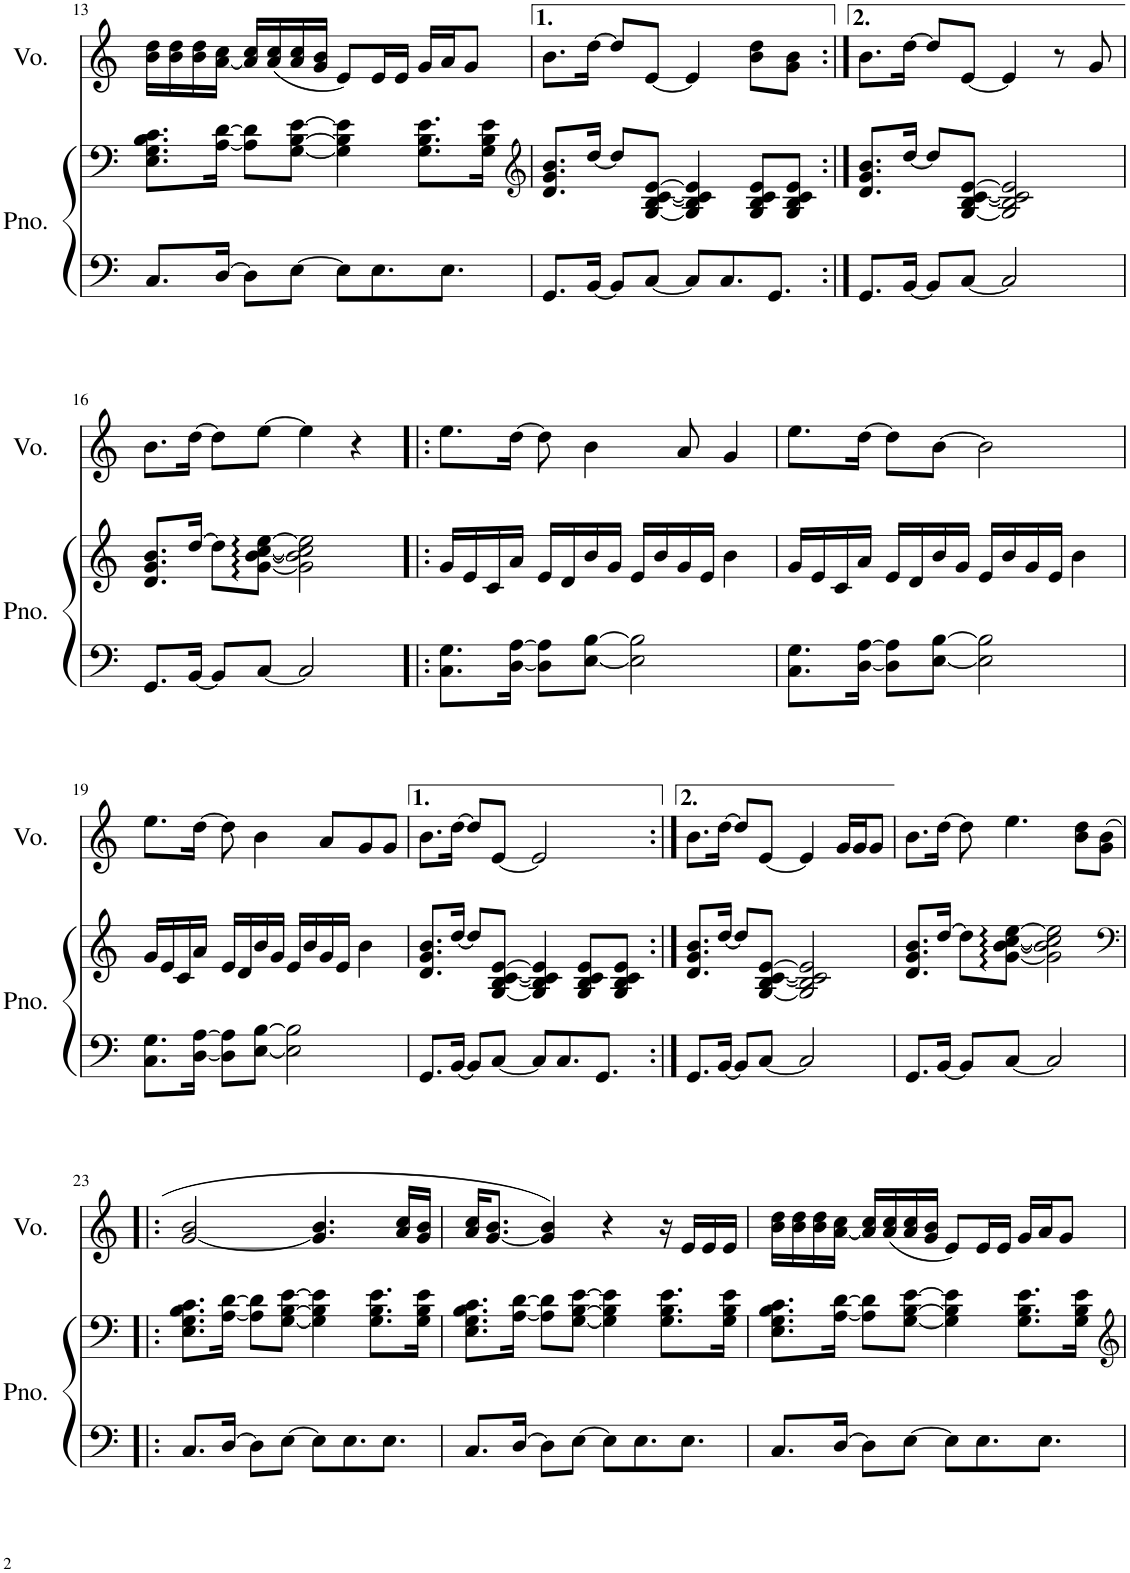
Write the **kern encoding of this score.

**kern	**kern	**kern
*part2	*part2	*part1
*staff3	*staff2	*staff1
*I"Piano	*	*I"Voice
*I'Pno.	*	*I'Vo.
!!LO:PB:g=z
*clefF4	*clefF4	*clefG2
*k[]	*k[]	*k[]
*M4/4	*M4/4	*M4/4
=13	=13	=13
8.C/L	8.E\ 8.G\ 8.B\ 8.c\L	16b\ 16dd\LL
.	.	16b\ 16dd\
.	.	16b\ 16dd\
[16D/Jk	[16A\ [16d\Jk	[16a\ 16cc\JJ
8D\L]	8A\] 8d\]L	16a/] 16cc/LL
.	.	(16a/ 16cc/
[8E\J	[8G\ [8B\ [8e\J	16a/ 16cc/
.	.	16g/ 16b/JJ
8E\L]	4G\] 4B\] 4e\]	8e/L)
8.E\	.	16e/L
.	.	16e/JJ
.	8.G\ 8.B\ 8.e\L	16g/LL
8.E\J	.	16a/J
.	.	8g/J
.	16G\ 16B\ 16e\Jk	.
=14	=14	=14
*	*clefG2	*
8.GG/L	8.d/ 8.g/ 8.b/L	8.b\L
[16BB/Jk	[16dd/Jk	[16dd\Jk
8BB/L]	8dd/L]	8dd/L]
[8C/J	[8G/ [8B/ [<8c/ [8e/J	[8e/J
8C/L]	4G/] 4B/] 4c/] 4e/]	4e/]
8.C/	.	.
.	8G/ 8B/ 8c/ 8e/L	8b\ 8dd\L
8.GG/J	.	.
.	8G/ 8B/ 8c/ 8e/J	8g\ 8b\J
=15:|!	=15:|!	=15:|!
8.GG/L	8.d/ 8.g/ 8.b/L	8.b\L
[16BB/Jk	[16dd/Jk	[16dd\Jk
8BB/L]	8dd/L]	8dd/L]
[8C/J	[8G/ [8B/ [<8c/ [8e/J	[8e/J
2C/]	2G/] 2B/] 2c/] 2e/]	4e/]
.	.	8r
.	.	8g/
!!LO:LB:g=z
=16	=16	=16
8.GG/L	8.d/ 8.g/ 8.b/L	8.b\L
[16BB/Jk	[16dd/Jk	[16dd\Jk
8BB/L]	8dd\L]	8dd\L]
[8C/J	[8g\ [8b\ [<8cc\ [8ee\J	[8ee\J
2C/]	2g\] 2b\] 2cc\] 2ee\]	4ee\]
.	.	4r
=17!|:	=17!|:	=17!|:
8.C\ 8.G\L	16g/LL	8.ee\L
.	16e/	.
.	16c/	.
[16D\ [16A\Jk	16a/JJ	[16dd\Jk
8D\] 8A\]L	16e/LL	8dd\]
.	16d/	.
[8E\ [8B\J	16b/	4b\
.	16g/JJ	.
2E\] 2B\]	16e/LL	.
.	16b/	.
.	16g/	8a/
.	16e/JJ	.
.	4b\	4g/
=18	=18	=18
8.C\ 8.G\L	16g/LL	8.ee\L
.	16e/	.
.	16c/	.
[16D\ [16A\Jk	16a/JJ	[16dd\Jk
8D\] 8A\]L	16e/LL	8dd\L]
.	16d/	.
[8E\ [8B\J	16b/	[8b\J
.	16g/JJ	.
2E\] 2B\]	16e/LL	2b\]
.	16b/	.
.	16g/	.
.	16e/JJ	.
.	4b\	.
!!LO:LB:g=z
=19	=19	=19
8.C\ 8.G\L	16g/LL	8.ee\L
.	16e/	.
.	16c/	.
[16D\ [16A\Jk	16a/JJ	[16dd\Jk
8D\] 8A\]L	16e/LL	8dd\]
.	16d/	.
[8E\ [8B\J	16b/	4b\
.	16g/JJ	.
2E\] 2B\]	16e/LL	.
.	16b/	.
.	16g/	8a/L
.	16e/JJ	.
.	4b\	8g/
.	.	8g/J
=20	=20	=20
8.GG/L	8.d/ 8.g/ 8.b/L	8.b\L
[16BB/Jk	[16dd/Jk	[16dd\Jk
8BB/L]	8dd/L]	8dd/L]
[8C/J	[8G/ [8B/ [<8c/ [8e/J	[8e/J
8C/L]	4G/] 4B/] 4c/] 4e/]	2e/]
8.C/	.	.
.	8G/ 8B/ 8c/ 8e/L	.
8.GG/J	.	.
.	8G/ 8B/ 8c/ 8e/J	.
=21:|!	=21:|!	=21:|!
8.GG/L	8.d/ 8.g/ 8.b/L	8.b\L
[16BB/Jk	[16dd/Jk	[16dd\Jk
8BB/L]	8dd/L]	8dd/L]
[8C/J	[8G/ [8B/ [<8c/ [8e/J	[8e/J
2C/]	2G/] 2B/] 2c/] 2e/]	4e/]
.	.	16g/LL
.	.	16g/J
.	.	8g/J
=22	=22	=22
8.GG/L	8.d/ 8.g/ 8.b/L	8.b\L
[16BB/Jk	[16dd/Jk	[16dd\Jk
8BB/L]	8dd\L]	8dd\]
[8C/J	[8g\ [8b\ [<8cc\ [8ee\J	4.ee\
2C/]	2g\] 2b\] 2cc\] 2ee\]	.
.	.	8b\ 8dd\L
.	.	(8g\ 8b\J
!!LO:LB:g=z
=23!|:	=23!|:	=23!|:
*	*clefF4	*
8.C/L	8.E\ 8.G\ 8.B\ 8.c\L	[2g/ 2b/
[16D/Jk	[16A\ [16d\Jk	.
8D\L]	8A\] 8d\]L	.
[8E\J	[8G\ [8B\ [8e\J	.
8E\L]	4G\] 4B\] 4e\]	4.g/] 4.b/
8.E\	.	.
.	8.G\ 8.B\ 8.e\L	.
8.E\J	.	.
.	.	16a/ 16cc/LL
.	16G\ 16B\ 16e\Jk	16g/ 16b/JJ
=24	=24	=24
8.C/L	8.E\ 8.G\ 8.B\ 8.c\L	16a/ 16cc/KL
.	.	[8.g/ 8.b/J
[16D/Jk	[16A\ [16d\Jk	.
8D\L]	8A\] 8d\]L	4g/] 4b/)
[8E\J	[8G\ [8B\ [8e\J	.
8E\L]	4G\] 4B\] 4e\]	4r
8.E\	.	.
.	8.G\ 8.B\ 8.e\L	16r
8.E\J	.	16e/LL
.	.	16e/
.	16G\ 16B\ 16e\Jk	16e/JJ
=25	=25	=25
8.C/L	8.E\ 8.G\ 8.B\ 8.c\L	16b\ 16dd\LL
.	.	16b\ 16dd\
.	.	16b\ 16dd\
[16D/Jk	[16A\ [16d\Jk	[16a\ 16cc\JJ
8D\L]	8A\] 8d\]L	16a/] 16cc/LL
.	.	(16a/ 16cc/
[8E\J	[8G\ [8B\ [8e\J	16a/ 16cc/
.	.	16g/ 16b/JJ
8E\L]	4G\] 4B\] 4e\]	8e/L)
8.E\	.	16e/L
.	.	16e/JJ
.	8.G\ 8.B\ 8.e\L	16g/LL
8.E\J	.	16a/J
.	.	8g/J
.	16G\ 16B\ 16e\Jk	.
=	=	=
*-	*-	*-
